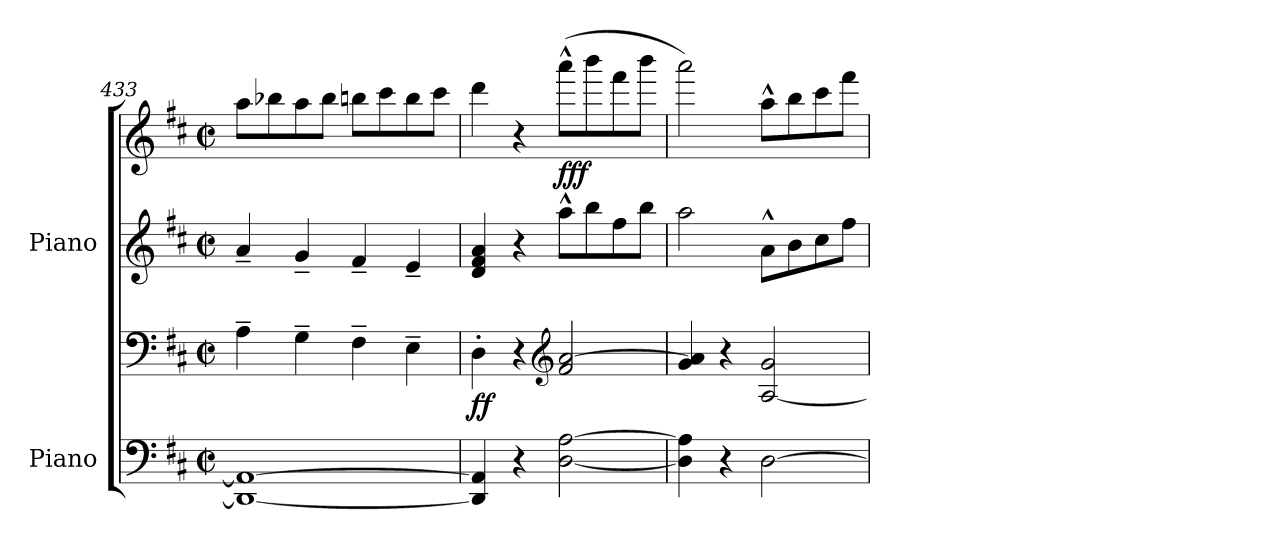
**kern	**kern	**dynam	**kern	**kern	**dynam
*part2	*part2	*part2	*part1	*part1	*part1
*staff4	*staff3	*staff3/4	*staff2	*staff1	*staff1/2
*I"Piano	*	*	*I"Piano	*	*
*I'Pno.	*	*	*I'Pno.	*	*
*clefF4	*clefF4	*	*clefG2	*clefG2	*
*k[f#c#]	*k[f#c#]	*	*k[f#c#]	*k[f#c#]	*
*M2/2	*M2/2	*	*M2/2	*M2/2	*
*met(c|)	*met(c|)	*	*met(c|)	*met(c|)	*
=433	=433	=433	=433	=433	=433
1DD_ 1AA_	4A~\	.	4a~/	8aa\L	.
.	.	.	.	8bb-X\	.
.	4G~\	.	4g~/	8aa\	.
.	.	.	.	8bb-\J	.
.	4F#~\	.	4f#~/	8bbn\L	.
.	.	.	.	8ccc#\	.
.	4E~\	.	4e~/	8bb\	.
.	.	.	.	8ccc#\J	.
=434	=434	=434	=434	=434	=434
!	!	!LO:DY:b	!	!	!
4DD/] 4AA/]	4D'\	ff	4d/ 4f#/ 4a/	4ddd\	.
4r	4r	.	4r	4r	.
*	*clefG2	*	*	*	*
!	!	!	!	!	!LO:DY:b
[2D\ [2A\	2f#/ [2a/	.	8aa^^\L	(>8aaa^^\L	fff
.	.	.	8bb\	8bbb\	.
.	.	.	8ff#\	8fff#\	.
.	.	.	8bb\J	8bbb\J	.
!!LO:LB:g=z
=435	=435	=435	=435	=435	=435
4D\] 4A\]	4g/ 4a/]	.	2aa\	2aaa\)	.
4r	4r	.	.	.	.
[2D\	[2A/ 2g/	.	8a^^\L	8aa^^\L	.
.	.	.	8b\	8bb\	.
.	.	.	8cc#\	8ccc#\	.
.	.	.	8ff#\J	8fff#\J	.
=	=	=	=	=	=
*-	*-	*-	*-	*-	*-
